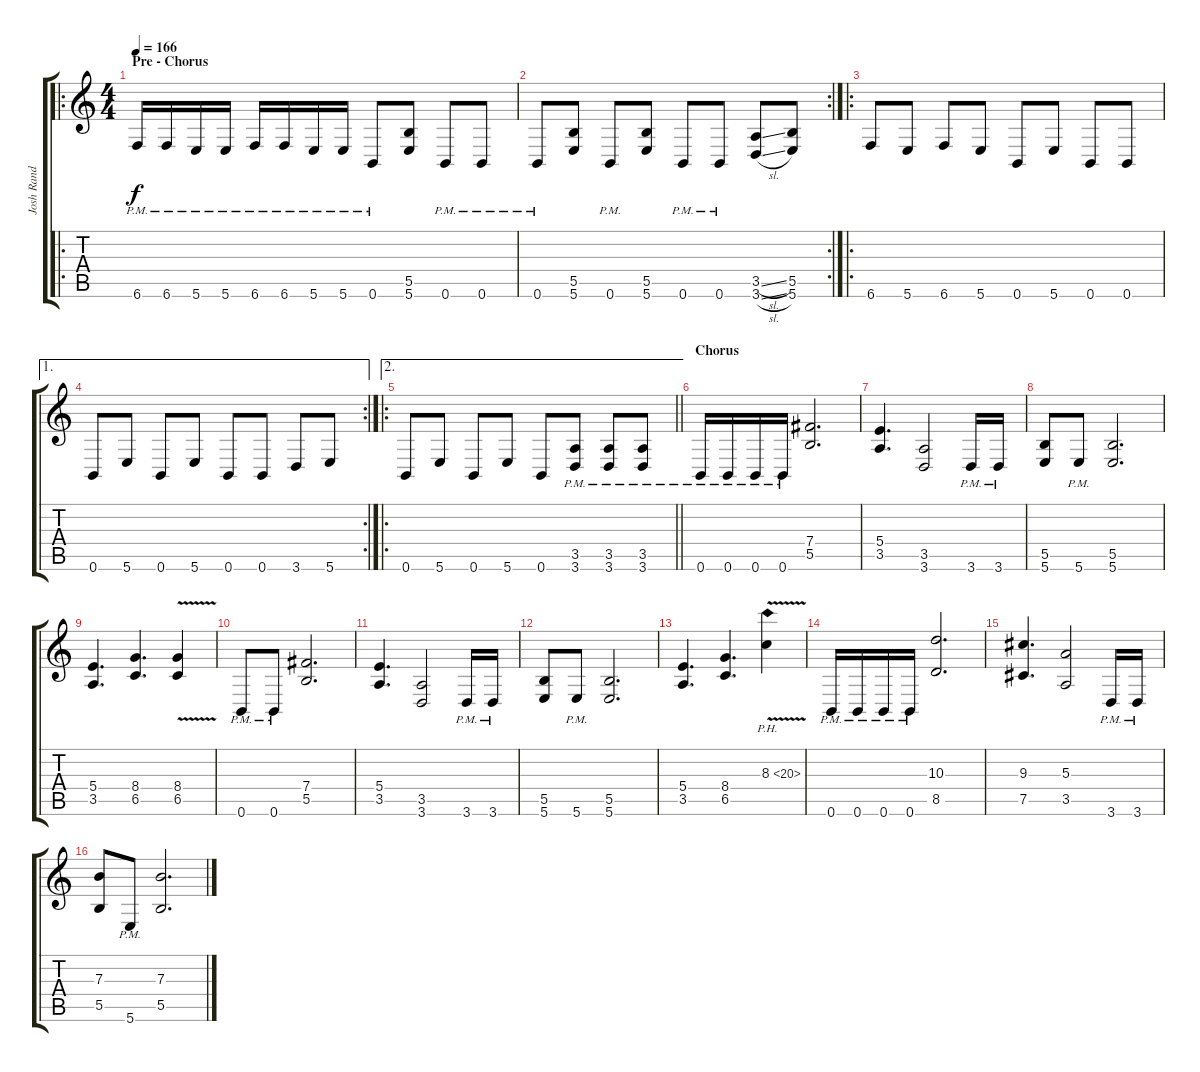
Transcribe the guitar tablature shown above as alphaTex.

\track ("Josh Rand (Guitar I)" "Josh Rand ") {instrument distortionguitar}
\staff {score tabs}
\tuning (Db4 Ab3 E3 B2 Gb2 B1) {hide}
\ro
\ts (4 4)
\section ("" "Pre - Chorus")
\tempo 166
\clef g2
\ks c
6.6{pm}.16{dy f} 6.6{pm}.16 5.6{pm}.16 5.6{pm}.16 6.6{pm}.16 6.6{pm}.16 5.6{pm}.16 5.6{pm}.16 0.6{pm}.8 (5.5 5.6).8 0.6{pm}.8 0.6{pm}.8 |
\rc 2
0.6{pm}.8 (5.5 5.6).8 0.6{pm}.8 (5.5 5.6).8 0.6{pm}.8 0.6{pm}.8 (3.5{sl} 3.6{sl}).8 (5.5 5.6).8 |
\ro
6.6.8 5.6.8 6.6.8 5.6.8 0.6.8 5.6.8 0.6.8 0.6.8 |
\ae 1
\rc 2
0.6.8 5.6.8 0.6.8 5.6.8 0.6.8 0.6.8 3.6.8 5.6.8 |
\ae 2
\ro
\barLineRight lightlight
0.6.8 5.6.8 0.6.8 5.6.8 0.6.8 (3.5{pm} 3.6{pm}).8 (3.5{pm} 3.6{pm}).8 (3.5{pm} 3.6{pm}).8 |
\section ("" "Chorus")
0.6{pm}.16 0.6{pm}.16 0.6{pm}.16 0.6{pm}.16 (7.4 5.5).2{d} |
(5.4 3.5).4{d} (3.5 3.6).2 3.6{pm}.16 3.6{pm}.16 |
(5.5 5.6).8 5.6{pm}.8 (5.5 5.6).2{d} |
(5.4 3.5).4{d} (8.4 6.5).4{d} (8.4{v} 6.5{v}).4 |
0.6{pm}.8 0.6{pm}.8 (7.4 5.5).2{d} |
(5.4 3.5).4{d} (3.5 3.6).2 3.6{pm}.16 3.6{pm}.16 |
(5.5 5.6).8 5.6{pm}.8 (5.5 5.6).2{d} |
(5.4 3.5).4{d} (8.4 6.5).4{d} 8.3{ph 12 v}.4{volume 10} |
0.6{pm}.16 0.6{pm}.16 0.6{pm}.16 0.6{pm}.16 (10.3 8.5).2{d} |
(9.3 7.5).4{d} (5.3 3.5).2 3.6{pm}.16 3.6{pm}.16 |
(7.3 5.5).8 5.6{pm}.8 (7.3 5.5).2{d}
